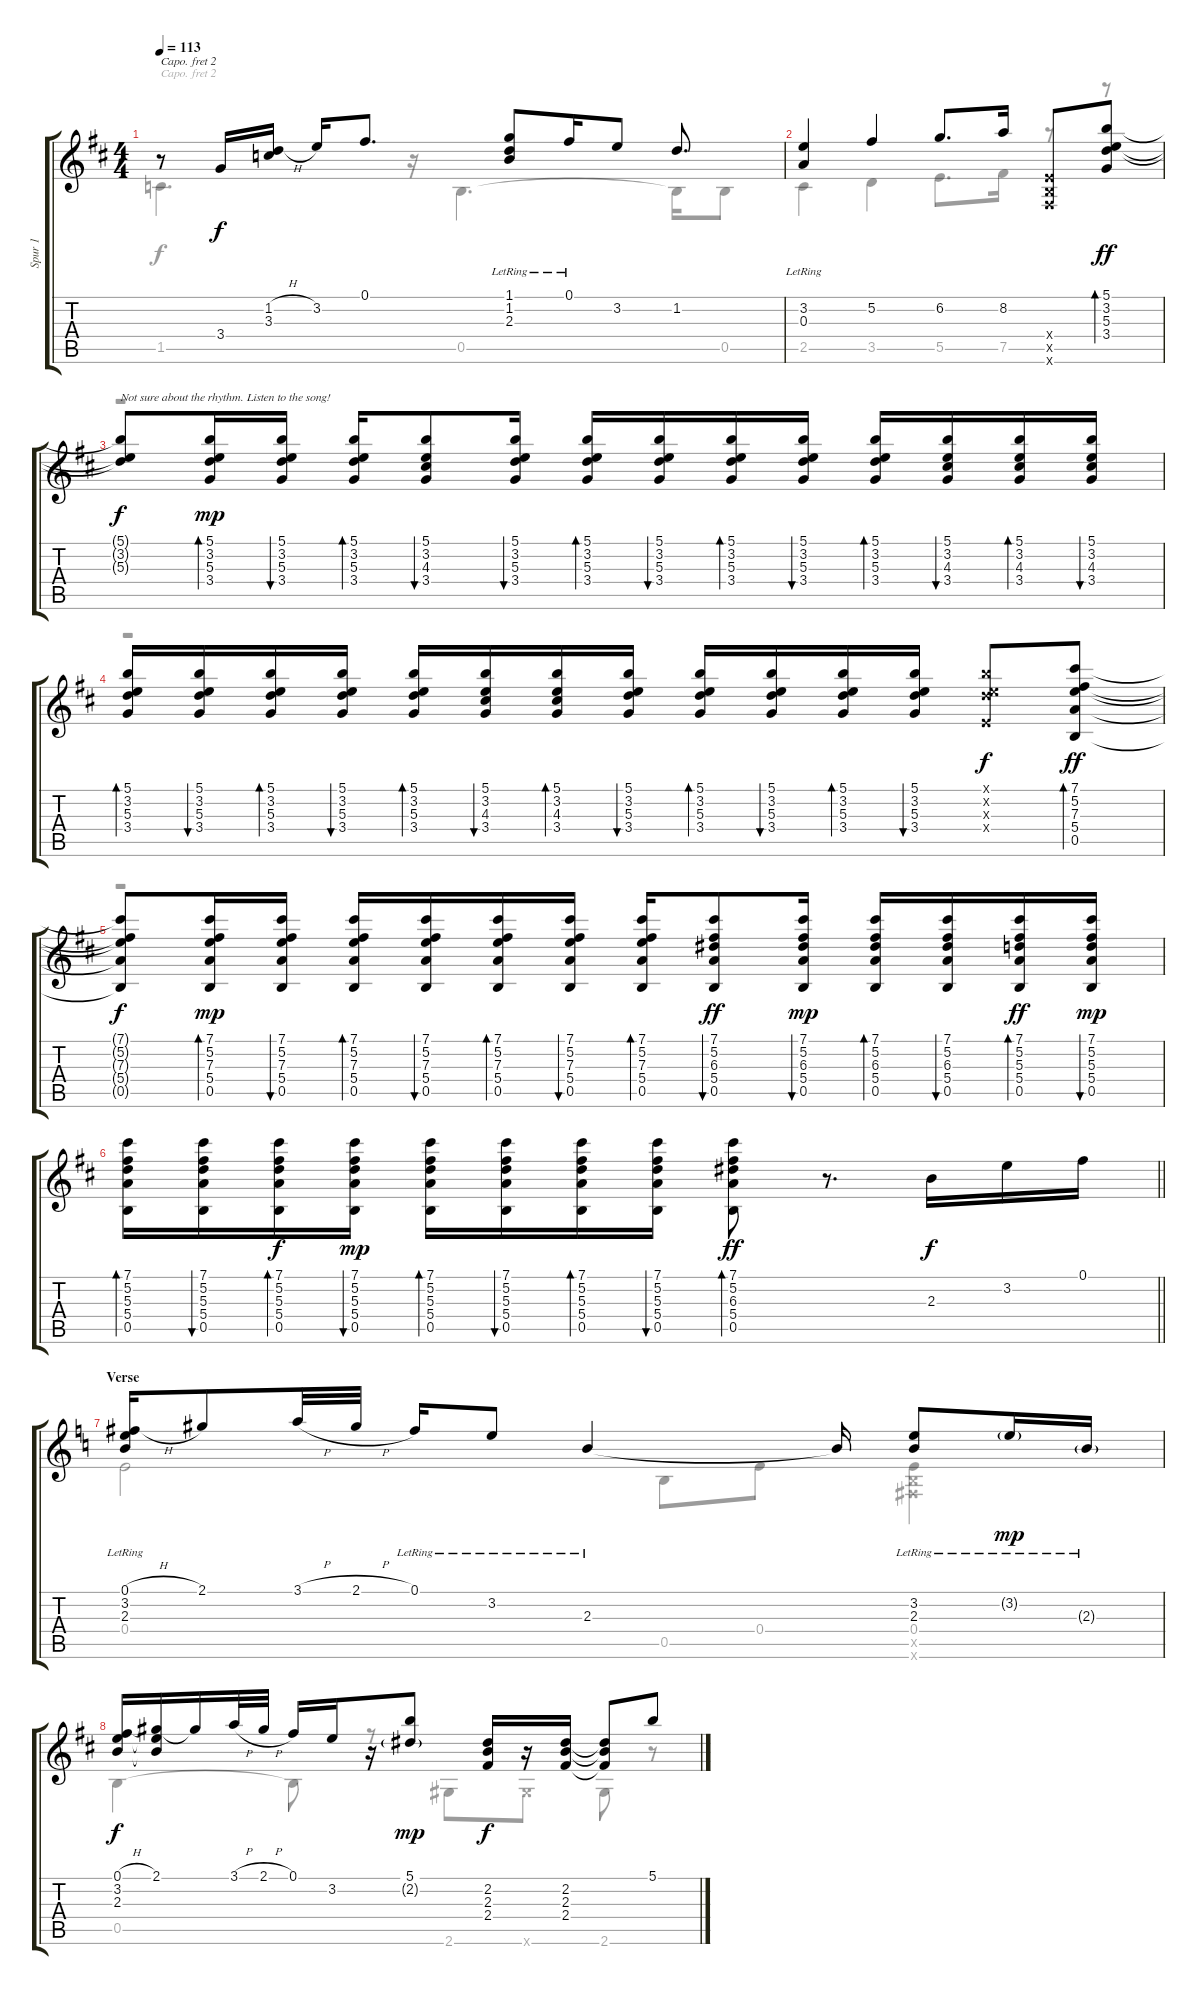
\track ("Spur 1" "Spur 1") {instrument acousticguitarsteel}
\staff {score tabs}
\capo 2
\tuning (E4 B3 G3 D3 A2 E2) {hide}
\voice
\ts (4 4)
\tempo 113
\clef g2
\ks d
r.8{dy f} 3.4.16 (1.2{h} 3.3).16 3.2.16 0.1.8{d} (1.1 1.2{lr} 2.3{lr}).8 0.1{lr}.16 3.2.8 1.2.8{d} |
(3.2 0.3{lr}).4 5.2.4 6.2.8{d} 8.2.16 (0.4{x} 0.5{x} 0.6{x}).8 (5.1 3.2 5.3 3.4).8{bd 30 dy ff} |
(5.1{t} 3.2{t} 5.3{t}).8{txt "Not sure about the rhythm. Listen to the song!" dy f} (5.1 3.2 5.3 3.4).16{bd 120 dy mp} (5.1 3.2 5.3 3.4).16{bu 120} (5.1 3.2 5.3 3.4).16{bd 120} (5.1 3.2 4.3 3.4).8{bu 120} (5.1 3.2 5.3 3.4).16{bu 120} (5.1 3.2 5.3 3.4).16{bd 120} (5.1 3.2 5.3 3.4).16{bu 120} (5.1 3.2 5.3 3.4).16{bd 120} (5.1 3.2 5.3 3.4).16{bu 120} (5.1 3.2 5.3 3.4).16{bd 120} (5.1 3.2 4.3 3.4).16{bu 120} (5.1 3.2 4.3 3.4).16{bd 120} (5.1 3.2 4.3 3.4).16{bu 120} |
(5.1 3.2 5.3 3.4).16{bd 120} (5.1 3.2 5.3 3.4).16{bu 120} (5.1 3.2 5.3 3.4).16{bd 120} (5.1 3.2 5.3 3.4).16{bu 120} (5.1 3.2 5.3 3.4).16{bd 120} (5.1 3.2 4.3 3.4).16{bu 120} (5.1 3.2 4.3 3.4).16{bd 120} (5.1 3.2 5.3 3.4).16{bu 120} (5.1 3.2 5.3 3.4).16{bd 120} (5.1 3.2 5.3 3.4).16{bu 120} (5.1 3.2 5.3 3.4).16{bd 120} (5.1 3.2 5.3 3.4).16{bu 120} (5.1{x} 3.2{x} 5.3{x} 0.4{x}).8{dy f} (7.1 5.2 7.3 5.4 0.5).8{bd 30 dy ff} |
(7.1{t} 5.2{t} 7.3{t} 5.4{t} 0.5{t}).8{dy f} (7.1 5.2 7.3 5.4 0.5).16{bd 120 dy mp} (7.1 5.2 7.3 5.4 0.5).16{bu 120} (7.1 5.2 7.3 5.4 0.5).16{bd 120} (7.1 5.2 7.3 5.4 0.5).16{bu 120} (7.1 5.2 7.3 5.4 0.5).16{bd 120} (7.1 5.2 7.3 5.4 0.5).16{bu 120} (7.1 5.2 7.3 5.4 0.5).16{bd 120} (7.1 5.2 6.3 5.4 0.5).8{bu 120 dy ff} (7.1 5.2 6.3 5.4 0.5).16{bu 120 dy mp} (7.1 5.2 6.3 5.4 0.5).16{bd 120} (7.1 5.2 6.3 5.4 0.5).16{bu 120} (7.1 5.2 5.3 5.4 0.5).16{bd 120 dy ff} (7.1 5.2 5.3 5.4 0.5).16{bu 120 dy mp} |
\barLineRight lightlight
(7.1 5.2 5.3 5.4 0.5).16{bd 120} (7.1 5.2 5.3 5.4 0.5).16{bu 120} (7.1 5.2 5.3 5.4 0.5).16{bd 120 dy f} (7.1 5.2 5.3 5.4 0.5).16{bu 120 dy mp} (7.1 5.2 5.3 5.4 0.5).16{bd 120} (7.1 5.2 5.3 5.4 0.5).16{bu 120} (7.1 5.2 5.3 5.4 0.5).16{bd 120} (7.1 5.2 5.3 5.4 0.5).16{bu 120} (7.1 5.2 6.3 5.4 0.5).8{bd 60 dy ff} r.8{d} 2.3.16{dy f} 3.2.16 0.1.16 |
\section ("" "Verse")
\ks c
(0.1{h} 3.2{lr} 2.3{lr}).16 2.1.8 3.1{h}.32 2.1{h}.32 0.1{lr}.16 3.2{lr}.8 2.3{lr}.4 2.3{t}.16 (3.2{lr} 2.3{lr}).8 3.2{g lr}.16{dy mp} 2.3{g lr}.16 |
\ks d
(0.1{h} 3.2 2.3).16{dy f} (2.1 3.2{t} 2.3{t}).16 2.1{t}.16 3.1{h}.32 2.1{h}.32 0.1.16 3.2.16 r.16 (5.1 2.2{g}).8{dy mp} (2.2 2.3 2.4).16{dy f} r.16 (2.2 2.3 2.4).16 (2.2{t} 2.3{t} 2.4{t}).8 5.1.8
\voice
\clef g2
\ottava regular
\simile none
\ks d
1.5.4{d dy f} r.16 0.5.4{d} 0.5{t}.16 0.5.8 |
2.5.4 3.5.4 5.5.8{d} 7.5.16 r.8 r.8 |
r.1 |
r.1 |
r.1 |
\barLineRight lightlight
|
\ks c
0.4.2 0.5.8 0.4.8 (0.4 0.5{x} 0.6{x}).4 |
\ks d
0.5.4 0.5{t}.8 r.8 2.6.8 2.6{x}.8 2.6.8 r.8
